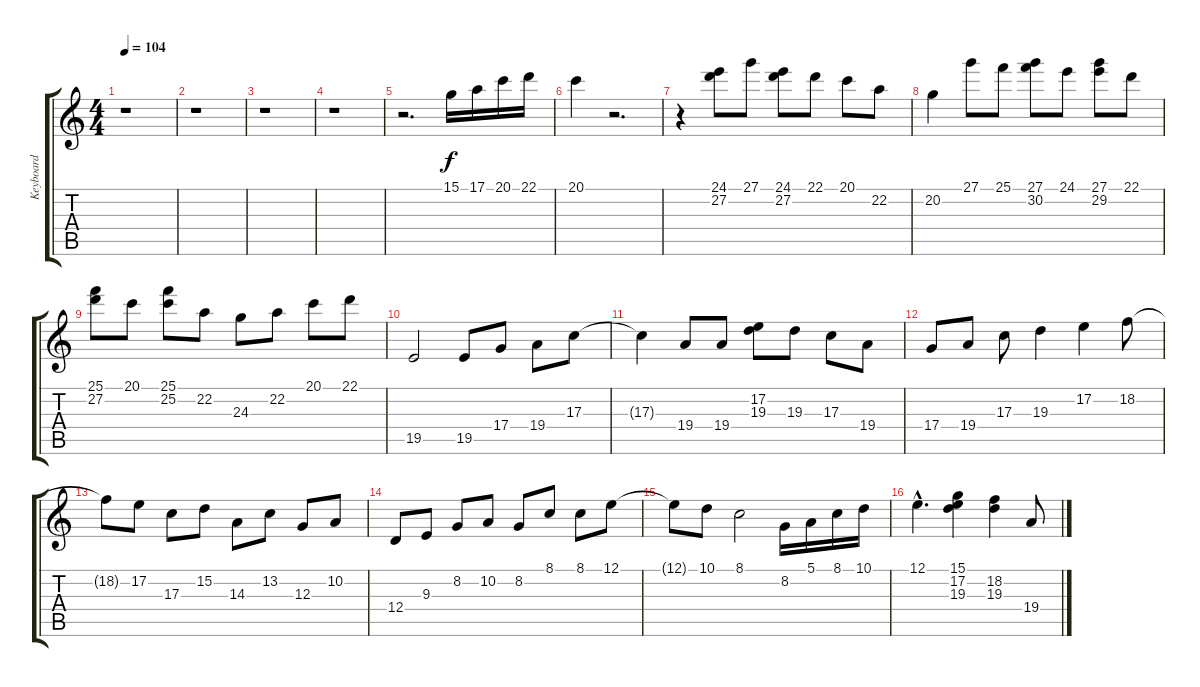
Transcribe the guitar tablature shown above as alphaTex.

\track ("Keyboard" "Keyboard") {instrument honkytonkpiano}
\staff {score tabs}
\tuning (E4 B3 G3 D3 A2 E2) {hide}
\ts (4 4)
\tempo 104
\clef g2
\ks c
r.1{dy f instrument honkytonkpiano} |
r.1 |
r.1 |
r.1 |
r.2{d} 15.1.16 17.1.16 20.1.16 22.1.16 |
20.1.4 r.2{d} |
r.4 (24.1 27.2).8 27.1.8 (24.1 27.2).8 22.1.8 20.1.8 22.2.8 |
20.2.4 27.1.8 25.1.8 (27.1 30.2).8 24.1.8 (27.1 29.2).8 22.1.8 |
(25.1 27.2).8 20.1.8 (25.1 25.2).8 22.2.8 24.3.8 22.2.8 20.1.8 22.1.8 |
19.5.2 19.5.8 17.4.8 19.4.8 17.3.8 |
17.3{t}.4 19.4.8 19.4.8 (17.2 19.3).8 19.3.8 17.3.8 19.4.8 |
17.4.8 19.4.8 17.3.8 19.3.4 17.2.4 18.2.8 |
18.2{t}.8 17.2.8 17.3.8 15.2.8 14.3.8 13.2.8 12.3.8 10.2.8 |
12.4.8 9.3.8 8.2.8 10.2.8 8.2.8 8.1.8 8.1.8 12.1.8 |
12.1{t}.8 10.1.8 8.1.2 8.2.16 5.1.16 8.1.16 10.1.16 |
12.1{hac}.4{d} (15.1 17.2 19.3).4 (18.2 19.3).4 19.4.8
